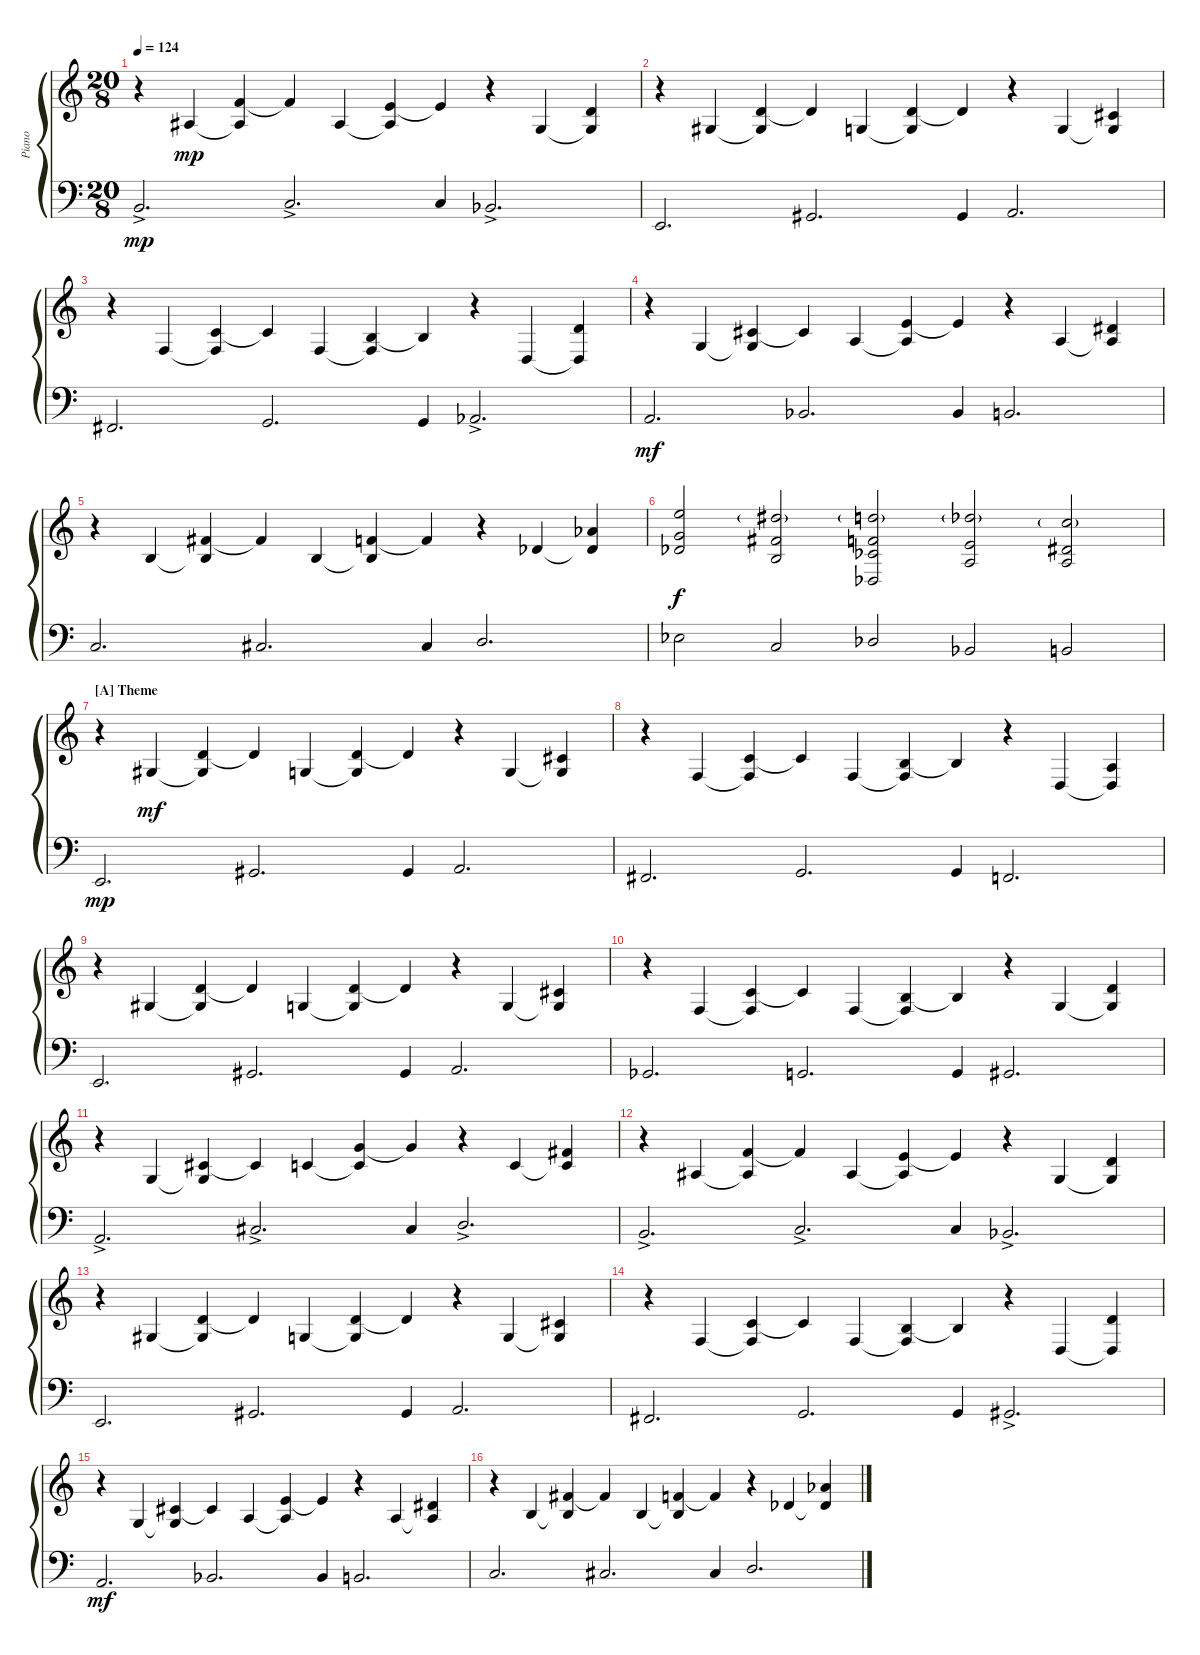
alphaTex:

\bracketExtendMode groupsimilarinstruments
\otherSystemsTrackNameOrientation horizontal
\track ("E-Piano" "Piano") {instrument electricgrandpiano}
\staff {score}
\tuning (E4 B3 G3 D3 A2 E2)
\ts (20 8)
\tempo 124
\clef g2
\ks c
r.4{dy mp beam Down} 3.3{acc #}.4{beam Up} (1.1 3.3{t acc #}).4{beam Up} 1.1{t}.4{beam Up} 3.3{acc #}.4{beam Up} (0.1 3.3{t acc #}).4{beam Up} 0.1{t}.4{beam Up} r.4{beam Up} 0.3.4{beam Up} (3.2 0.3{t}).4{beam Up} |
r.4{beam Down} 1.3{acc #}.4{beam Up} (3.2 1.3{t acc #}).4{beam Up} 3.2{t}.4{beam Up} 0.3.4{beam Up} (3.2 0.3{t}).4{beam Up} 3.2{t}.4{beam Up} r.4{beam Up} 0.3.4{beam Up} (2.2{acc #} 0.3{t}).4{beam Up} |
r.4{beam Down} 3.4.4{beam Up} (1.2 3.4{t}).4{beam Up} 1.2{t}.4{beam Up} 3.4.4{beam Up} (0.2 3.4{t}).4{beam Up} 0.2{t}.4{beam Up} r.4{beam Up} 0.4.4{beam Up} (3.2 0.4{t}).4{beam Up} |
r.4{beam Down} 0.3.4{beam Up} (2.2{acc #} 0.3{t}).4{beam Up} 2.2{t acc #}.4{beam Up} 2.3.4{beam Up} (0.1 2.3{t}).4{beam Up} 0.1{t}.4{beam Up} r.4{beam Up} 2.3.4{beam Up} (4.2{acc #} 2.3{t}).4{beam Up} |
r.4{beam Down} 0.2.4{beam Up} (2.1{acc #} 0.2{t}).4{beam Up} 2.1{t acc #}.4{beam Up} 0.2.4{beam Up} (1.1 0.2{t}).4{beam Up} 1.1{t}.4{beam Up} r.4{beam Up} 2.2{acc b}.4{beam Up} (4.1{acc b} 2.2{t acc b}).4{beam Up} |
(12.3 11.4{acc b} 12.1).2{dy f beam Up} (11.1{g acc #} 11.3{acc #} 0.2).2{beam Up} (10.1{g} 10.3 0.2{acc b} 9.6{acc b}).2{beam Up} (9.3 7.4 9.1{g acc b}).2{beam Up} (8.3{acc #} 7.4 8.1{g}).2{beam Up} |
\section ("A" "Theme")
r.4{beam Down} 1.3{acc #}.4{dy mf beam Up} (3.2 1.3{t acc #}).4{beam Up} 3.2{t}.4{beam Up} 0.3.4{beam Up} (3.2 0.3{t}).4{beam Up} 3.2{t}.4{beam Up} r.4{beam Up} 0.3.4{beam Up} (2.2{acc #} 0.3{t}).4{beam Up} |
r.4{beam Down} 3.4.4{beam Up} (1.2 3.4{t}).4{beam Up} 1.2{t}.4{beam Up} 3.4.4{beam Up} (0.2 3.4{t}).4{beam Up} 0.2{t}.4{beam Up} r.4{beam Up} 0.4.4{beam Up} (2.3 0.4{t}).4{beam Up} |
r.4{beam Down} 1.3{acc #}.4{beam Up} (3.2 1.3{t acc #}).4{beam Up} 3.2{t}.4{beam Up} 0.3.4{beam Up} (3.2 0.3{t}).4{beam Up} 3.2{t}.4{beam Up} r.4{beam Up} 0.3.4{beam Up} (2.2{acc #} 0.3{t}).4{beam Up} |
r.4{beam Down} 3.4.4{beam Up} (1.2 3.4{t}).4{beam Up} 1.2{t}.4{beam Up} 3.4.4{beam Up} (0.2 3.4{t}).4{beam Up} 0.2{t}.4{beam Up} r.4{beam Up} 0.3.4{beam Up} (3.2 0.3{t}).4{beam Up} |
r.4{beam Down} 0.3.4{beam Up} (2.2{acc #} 0.3{t}).4{beam Up} 2.2{t acc #}.4{beam Up} 1.2.4{beam Up} (3.1 1.2{t}).4{beam Up} 3.1{t}.4{beam Up} r.4{beam Up} 1.2.4{beam Up} (2.1{acc #} 1.2{t}).4{beam Up} |
r.4{beam Down} 3.3{acc #}.4{beam Up} (1.1 3.3{t acc #}).4{beam Up} 1.1{t}.4{beam Up} 3.3{acc #}.4{beam Up} (0.1 3.3{t acc #}).4{beam Up} 0.1{t}.4{beam Up} r.4{beam Up} 0.3.4{beam Up} (3.2 0.3{t}).4{beam Up} |
r.4{beam Down} 1.3{acc #}.4{beam Up} (3.2 1.3{t acc #}).4{beam Up} 3.2{t}.4{beam Up} 0.3.4{beam Up} (3.2 0.3{t}).4{beam Up} 3.2{t}.4{beam Up} r.4{beam Up} 0.3.4{beam Up} (2.2{acc #} 0.3{t}).4{beam Up} |
r.4{beam Down} 3.4.4{beam Up} (1.2 3.4{t}).4{beam Up} 1.2{t}.4{beam Up} 3.4.4{beam Up} (0.2 3.4{t}).4{beam Up} 0.2{t}.4{beam Up} r.4{beam Up} 0.4.4{beam Up} (3.2 0.4{t}).4{beam Up} |
r.4{beam Down} 0.3.4{beam Up} (2.2{acc #} 0.3{t}).4{beam Up} 2.2{t acc #}.4{beam Up} 2.3.4{beam Up} (0.1 2.3{t}).4{beam Up} 0.1{t}.4{beam Up} r.4{beam Up} 2.3.4{beam Up} (4.2{acc #} 2.3{t}).4{beam Up} |
r.4{beam Down} 0.2.4{beam Up} (2.1{acc #} 0.2{t}).4{beam Up} 2.1{t acc #}.4{beam Up} 0.2.4{beam Up} (1.1 0.2{t}).4{beam Up} 1.1{t}.4{beam Up} r.4{beam Up} 2.2{acc b}.4{beam Up} (4.1{acc b} 2.2{t acc b}).4{beam Up}
\staff {score}
\tuning (E4 B3 G3 D3 A2 E2)
\clef f4
\ottava regular
\simile none
\ks c
2.5{ac}.2{d dy mp beam Up} 3.5{ac}.2{d beam Up} 3.5.4{beam Up} 1.5{ac acc b}.2{d beam Up} |
0.6.2{d beam Up} 4.6{acc #}.2{d beam Up} 4.6{acc #}.4{beam Up} 0.5.2{d beam Up} |
2.6{acc #}.2{d beam Up} 3.6.2{d beam Up} 3.6.4{beam Up} 4.6{ac acc b}.2{d beam Up} |
0.5.2{d dy mf beam Up} 1.5{acc b}.2{d beam Up} 1.5{acc b}.4{beam Up} 2.5.2{d beam Up} |
3.5.2{d beam Up} 4.5{acc #}.2{d beam Up} 4.5{acc #}.4{beam Up} 0.4.2{d beam Up} |
1.4{acc b}.2{beam Down} 3.5.2{beam Up} 4.5{acc b}.2{beam Up} 1.5{acc b}.2{beam Up} 2.5.2{beam Up} |
0.6.2{d dy mp beam Up} 4.6{acc #}.2{d beam Up} 4.6{acc #}.4{beam Up} 0.5.2{d beam Up} |
2.6{acc #}.2{d beam Up} 3.6.2{d beam Up} 3.6.4{beam Up} 1.6.2{d beam Up} |
0.6.2{d beam Up} 4.6{acc #}.2{d beam Up} 4.6{acc #}.4{beam Up} 0.5.2{d beam Up} |
2.6{acc b}.2{d beam Up} 3.6.2{d beam Up} 3.6.4{beam Up} 4.6{acc #}.2{d beam Up} |
0.5{ac}.2{d beam Up} 4.5{ac acc #}.2{d beam Up} 4.5{acc #}.4{beam Up} 0.4{ac}.2{d beam Up} |
2.5{ac}.2{d beam Up} 3.5{ac}.2{d beam Up} 3.5.4{beam Up} 1.5{ac acc b}.2{d beam Up} |
0.6.2{d beam Up} 4.6{acc #}.2{d beam Up} 4.6{acc #}.4{beam Up} 0.5.2{d beam Up} |
2.6{acc #}.2{d beam Up} 3.6.2{d beam Up} 3.6.4{beam Up} 4.6{ac acc #}.2{d beam Up} |
0.5.2{d dy mf beam Up} 1.5{acc b}.2{d beam Up} 1.5{acc b}.4{beam Up} 2.5.2{d beam Up} |
3.5.2{d beam Up} 4.5{acc #}.2{d beam Up} 4.5{acc #}.4{beam Up} 0.4.2{d beam Up}
